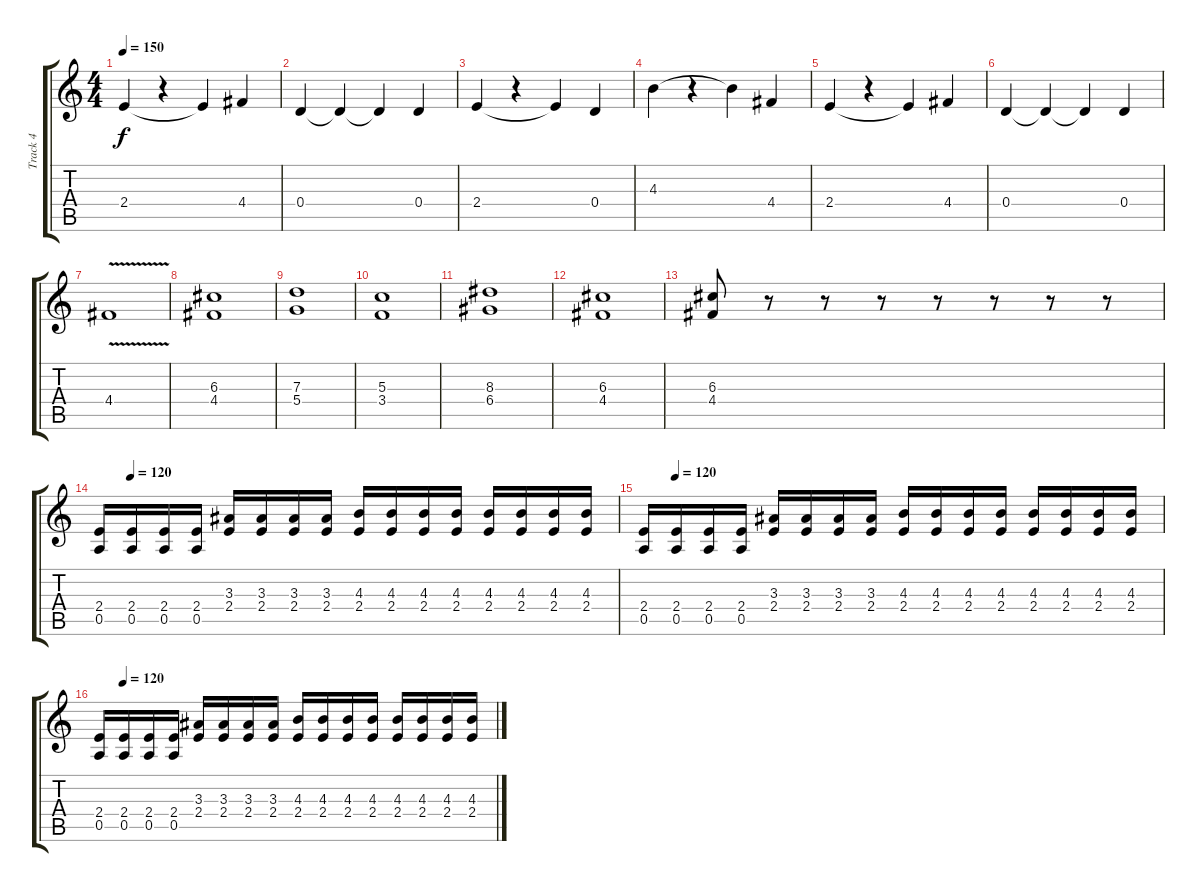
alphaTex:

\track ("Track 4" "Track 4") {instrument distortionguitar}
\staff {score tabs}
\tuning (E4 B3 G3 D3 A2 E2) {hide}
\ts (4 4)
\tempo 150
\clef g2
\ks c
2.4.4{dy f} r.4 2.4{t}.4 4.4.4 |
0.4.4 0.4{t}.4 0.4{t}.4 0.4.4 |
2.4.4 r.4 2.4{t}.4 0.4.4 |
4.3.4 r.4 4.3{t}.4 4.4.4 |
2.4.4 r.4 2.4{t}.4 4.4.4 |
0.4.4 0.4{t}.4 0.4{t}.4 0.4.4 |
4.4{v}.1 |
(6.3 4.4).1 |
(7.3 5.4).1 |
(5.3 3.4).1 |
(8.3 6.4).1 |
(6.3 4.4).1 |
(6.3 4.4).8 r.8 r.8 r.8 r.8 r.8 r.8 r.8 |
\tempo (120 0.0625)
(2.4 0.5).16 (2.4 0.5).16 (2.4 0.5).16 (2.4 0.5).16 (3.3 2.4).16 (3.3 2.4).16 (3.3 2.4).16 (3.3 2.4).16 (4.3 2.4).16 (4.3 2.4).16 (4.3 2.4).16 (4.3 2.4).16 (4.3 2.4).16 (4.3 2.4).16 (4.3 2.4).16 (4.3 2.4).16 |
\tempo (120 0.0625)
(2.4 0.5).16 (2.4 0.5).16 (2.4 0.5).16 (2.4 0.5).16 (3.3 2.4).16 (3.3 2.4).16 (3.3 2.4).16 (3.3 2.4).16 (4.3 2.4).16 (4.3 2.4).16 (4.3 2.4).16 (4.3 2.4).16 (4.3 2.4).16 (4.3 2.4).16 (4.3 2.4).16 (4.3 2.4).16 |
\tempo (120 0.0625)
(2.4 0.5).16 (2.4 0.5).16 (2.4 0.5).16 (2.4 0.5).16 (3.3 2.4).16 (3.3 2.4).16 (3.3 2.4).16 (3.3 2.4).16 (4.3 2.4).16 (4.3 2.4).16 (4.3 2.4).16 (4.3 2.4).16 (4.3 2.4).16 (4.3 2.4).16 (4.3 2.4).16 (4.3 2.4).16
